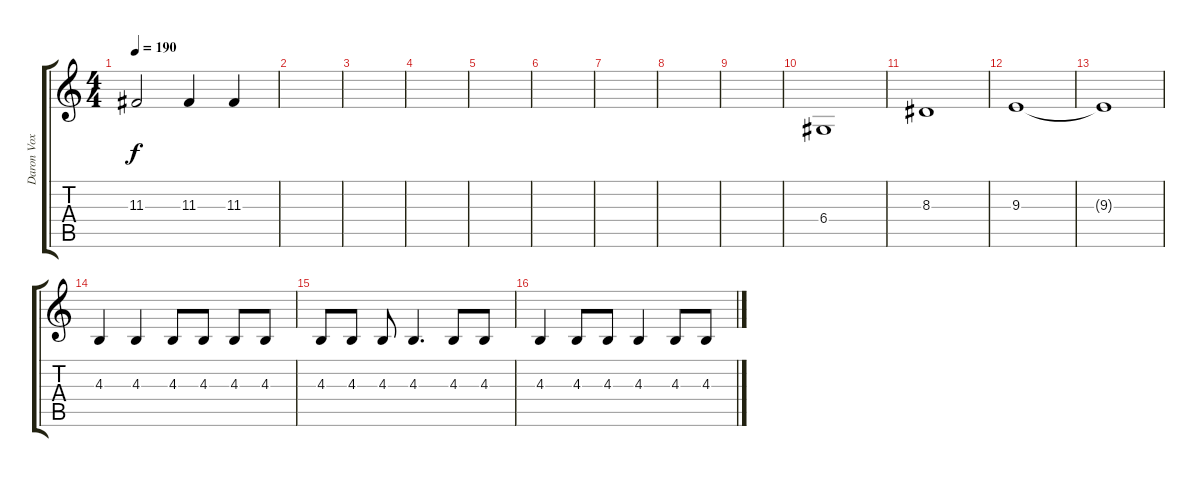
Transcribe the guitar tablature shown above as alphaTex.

\track ("Daron Vox" "Daron Vox") {instrument oboe}
\staff {score tabs}
\tuning (E4 B3 G3 D3 A2 E2) {hide}
\ts (4 4)
\tempo 190
\clef g2
\ks c
11.3{t}.2{dy f} 11.3.4 11.3.4 |
|
|
|
|
|
|
|
|
6.4.1 |
8.3.1 |
9.3.1 |
9.3{t}.1 |
4.3.4 4.3.4 4.3.8 4.3.8 4.3.8 4.3.8 |
4.3.8 4.3.8 4.3.8 4.3.4{d} 4.3.8 4.3.8 |
4.3.4 4.3.8 4.3.8 4.3.4 4.3.8 4.3.8
